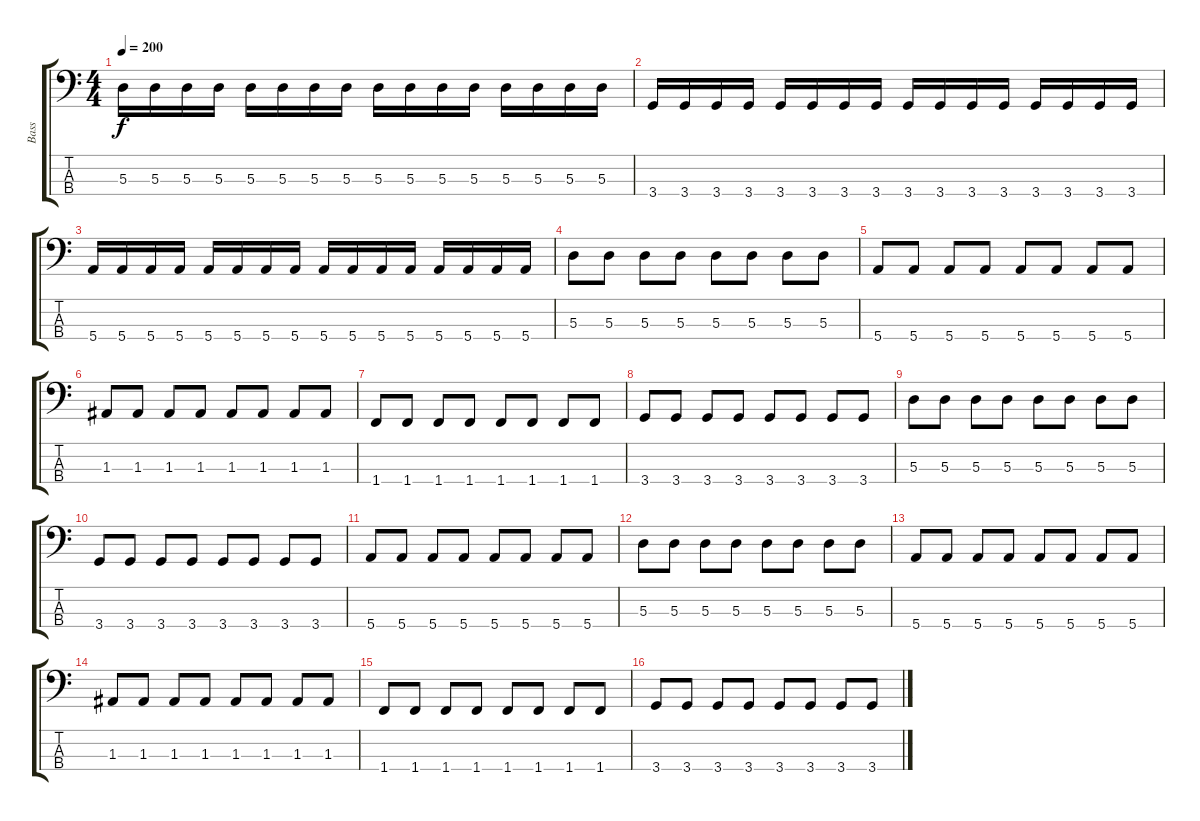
\track ("Bass" "Bass") {instrument electricbassfinger}
\staff {score tabs}
\tuning (G2 D2 A1 E1) {hide}
\ts (4 4)
\tempo 200
\clef f4
\ks c
5.3.16{dy f} 5.3.16 5.3.16 5.3.16 5.3.16 5.3.16 5.3.16 5.3.16 5.3.16 5.3.16 5.3.16 5.3.16 5.3.16 5.3.16 5.3.16 5.3.16 |
3.4.16 3.4.16 3.4.16 3.4.16 3.4.16 3.4.16 3.4.16 3.4.16 3.4.16 3.4.16 3.4.16 3.4.16 3.4.16 3.4.16 3.4.16 3.4.16 |
5.4.16 5.4.16 5.4.16 5.4.16 5.4.16 5.4.16 5.4.16 5.4.16 5.4.16 5.4.16 5.4.16 5.4.16 5.4.16 5.4.16 5.4.16 5.4.16 |
5.3.8 5.3.8 5.3.8 5.3.8 5.3.8 5.3.8 5.3.8 5.3.8 |
5.4.8 5.4.8 5.4.8 5.4.8 5.4.8 5.4.8 5.4.8 5.4.8 |
1.3.8 1.3.8 1.3.8 1.3.8 1.3.8 1.3.8 1.3.8 1.3.8 |
1.4.8 1.4.8 1.4.8 1.4.8 1.4.8 1.4.8 1.4.8 1.4.8 |
3.4.8 3.4.8 3.4.8 3.4.8 3.4.8 3.4.8 3.4.8 3.4.8 |
5.3.8 5.3.8 5.3.8 5.3.8 5.3.8 5.3.8 5.3.8 5.3.8 |
3.4.8 3.4.8 3.4.8 3.4.8 3.4.8 3.4.8 3.4.8 3.4.8 |
5.4.8 5.4.8 5.4.8 5.4.8 5.4.8 5.4.8 5.4.8 5.4.8 |
5.3.8 5.3.8 5.3.8 5.3.8 5.3.8 5.3.8 5.3.8 5.3.8 |
5.4.8 5.4.8 5.4.8 5.4.8 5.4.8 5.4.8 5.4.8 5.4.8 |
1.3.8 1.3.8 1.3.8 1.3.8 1.3.8 1.3.8 1.3.8 1.3.8 |
1.4.8 1.4.8 1.4.8 1.4.8 1.4.8 1.4.8 1.4.8 1.4.8 |
3.4.8 3.4.8 3.4.8 3.4.8 3.4.8 3.4.8 3.4.8 3.4.8
